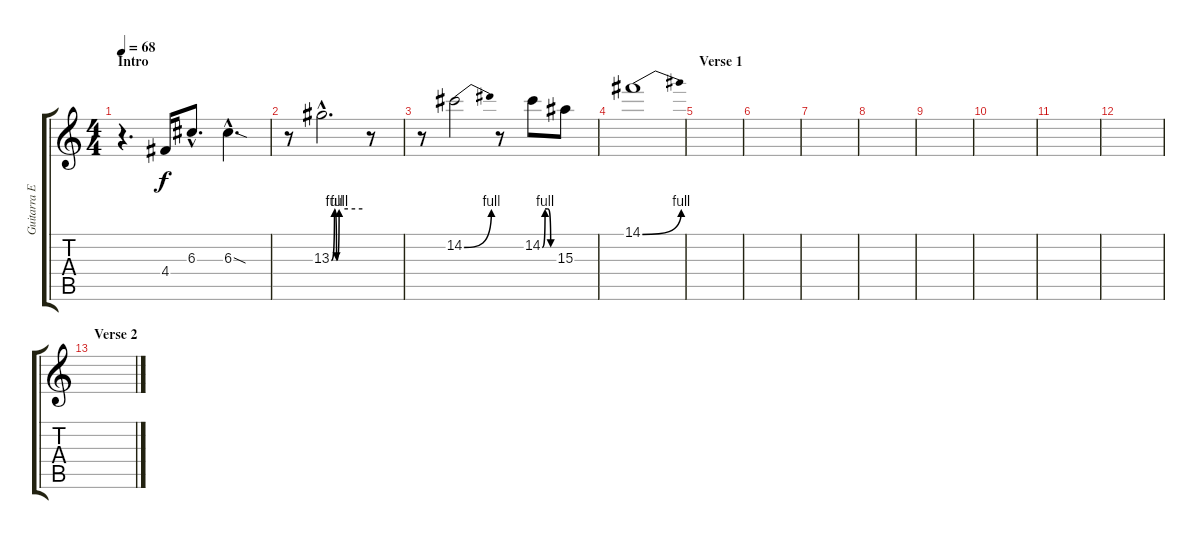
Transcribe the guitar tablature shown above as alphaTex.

\track ("Guitarra Eléctrica" "Guitarra E") {instrument electricguitarjazz}
\staff {score tabs}
\tuning (E4 B3 G3 D3 A2 E2) {hide}
\ts (4 4)
\section ("" "Intro")
\tempo 68
\clef g2
\ks c
r.4{d dy f instrument electricguitarjazz} 4.4.16 6.3{hac}.8{d} 6.3{sod hac}.4{d} |
r.8 13.3{be (custom 0 0 6 4 10 0 15 4 60 4) hac}.2{d} r.8 |
r.8 14.2{be (bend 0 0 60 4)}.2 r.8 14.2{be (custom 0 0 15 4 30 4 45 0 60 0)}.8 15.3.8 |
14.1{be (bend 0 0 60 4)}.1 |
\section ("" "Verse 1")
|
|
|
|
|
|
|
|
\section ("" "Verse 2")
